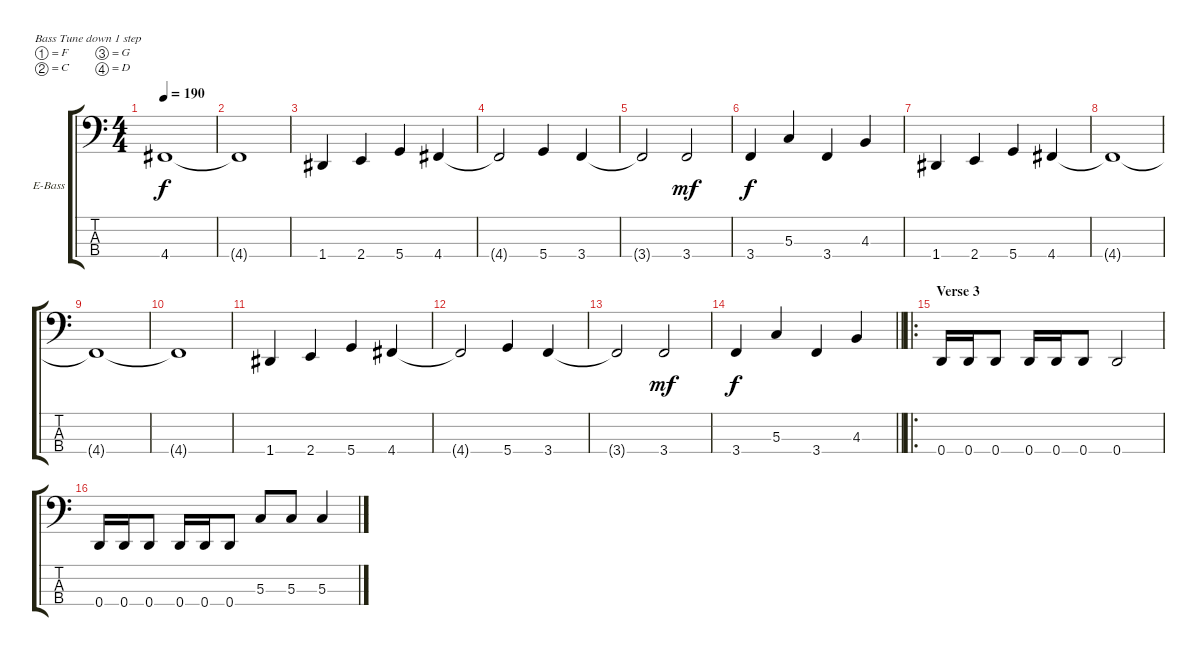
\bracketExtendMode groupsimilarinstruments
\firstSystemTrackNameOrientation horizontal
\otherSystemsTrackNameOrientation horizontal
\track ("Bass" "E-Bass") {instrument electricbassfinger}
\staff {score tabs}
\tuning (F2 C2 G1 D1)
\ts (4 4)
\tempo 190
\clef f4
\ks c
4.4{t}.1{dy f} |
4.4{t}.1 |
1.4.4 2.4.4 5.4.4 4.4.4 |
4.4{t}.2 5.4.4 3.4.4 |
3.4{t}.2 3.4.2{dy mf} |
3.4.4{dy f} 5.3.4 3.4.4 4.3.4 |
1.4.4 2.4.4 5.4.4 4.4.4 |
4.4{t}.1 |
4.4{t}.1 |
4.4{t}.1 |
1.4.4 2.4.4 5.4.4 4.4.4 |
4.4{t}.2 5.4.4 3.4.4 |
3.4{t}.2 3.4.2{dy mf} |
\barLineRight lightlight
3.4.4{dy f} 5.3.4 3.4.4 4.3.4 |
\ro
\section ("" "Verse 3")
0.4.16 0.4.16 0.4.8 0.4.16 0.4.16 0.4.8 0.4.2 |
0.4.16 0.4.16 0.4.8 0.4.16 0.4.16 0.4.8 5.3.8 5.3.8 5.3.4
